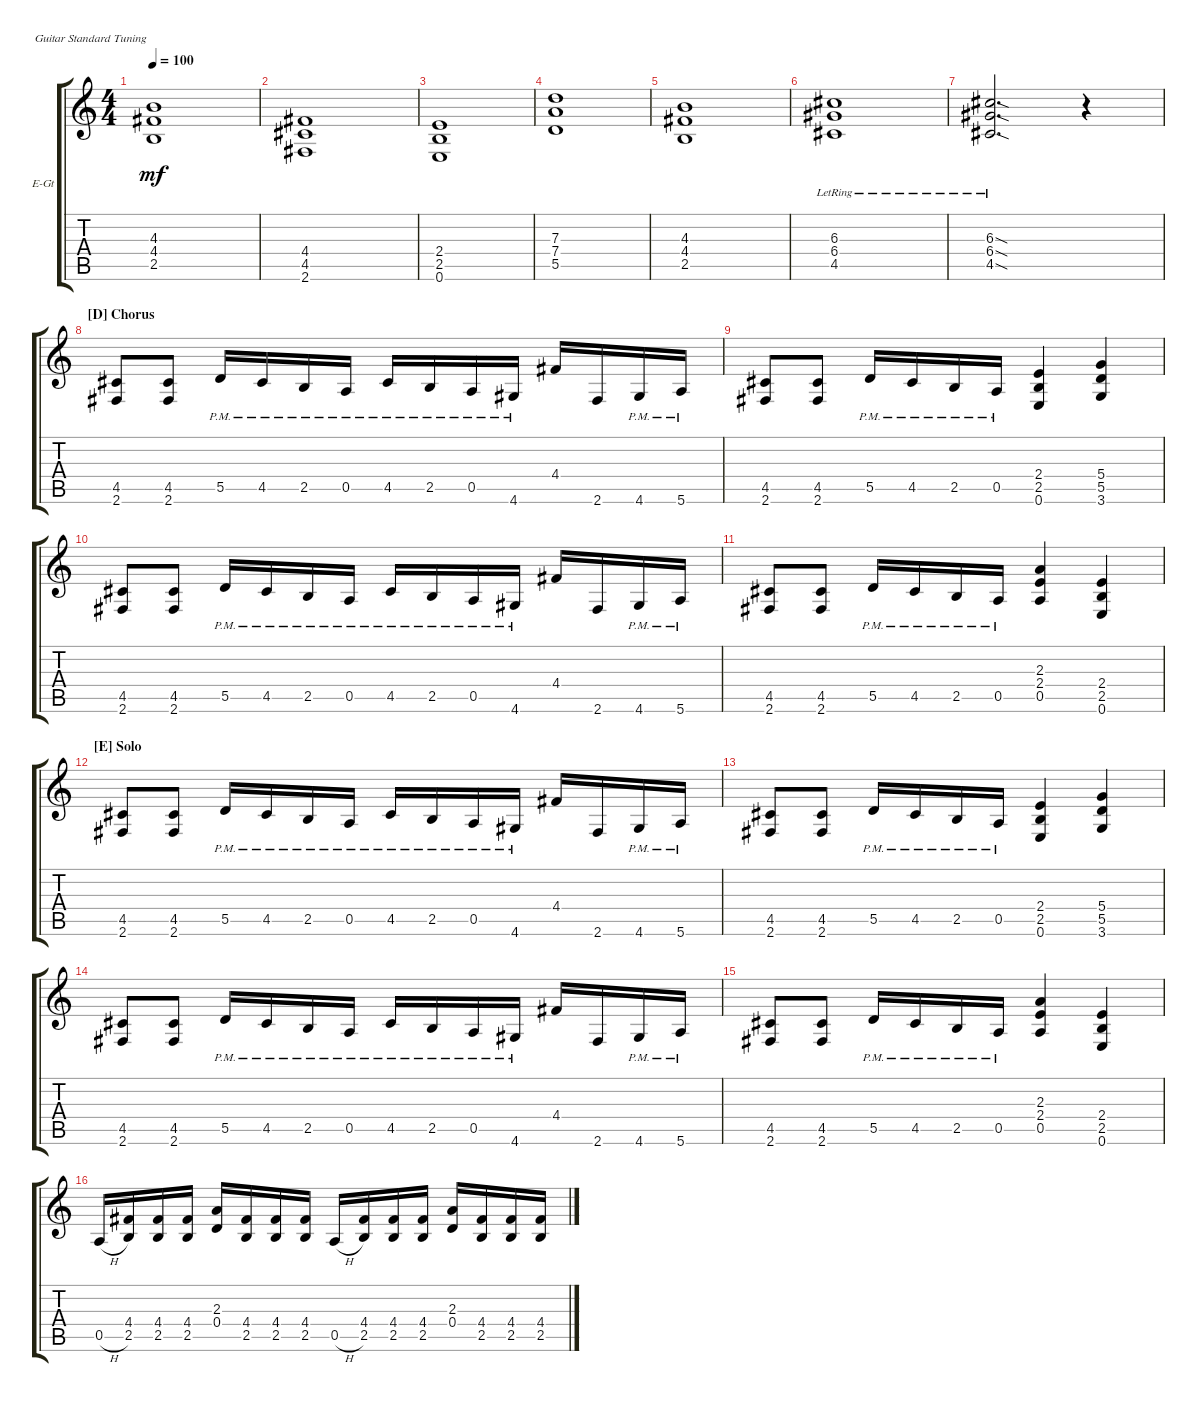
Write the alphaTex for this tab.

\defaultSystemsLayout 4
\bracketExtendMode groupsimilarinstruments
\firstSystemTrackNameOrientation horizontal
\otherSystemsTrackNameOrientation horizontal
\track ("Rhythm Guitar" "E-Gt") {instrument overdrivenguitar}
\staff {score tabs}
\tuning (E4 B3 G3 D3 A2 E2)
\ts (4 4)
\tempo 100
\clef g2
\ks c
(2.5 4.4 4.3).1{dy mf} |
(4.5 4.4 2.6).1 |
(0.6 2.5 2.4).1 |
(5.5 7.4 7.3).1 |
(2.5 4.4 4.3).1 |
(4.5{lr} 6.4{lr} 6.3).1 |
(4.5{sod lr} 6.4{sod lr} 6.3{sod}).2{d} r.4 |
\section ("D" "Chorus")
(2.6 4.5).8 (2.6 4.5).8 5.5{pm}.16 4.5{pm}.16 2.5{pm}.16 0.5{pm}.16 4.5{pm}.16 2.5{pm}.16 0.5{pm}.16 4.6{pm}.16 4.4.16 2.6.16 4.6{pm}.16 5.6{pm}.16 |
(2.6 4.5).8 (2.6 4.5).8 5.5{pm}.16 4.5{pm}.16 2.5{pm}.16 0.5{pm}.16 (2.5 2.4 0.6).4 (3.6 5.5 5.4).4 |
(2.6 4.5).8 (2.6 4.5).8 5.5{pm}.16 4.5{pm}.16 2.5{pm}.16 0.5{pm}.16 4.5{pm}.16 2.5{pm}.16 0.5{pm}.16 4.6{pm}.16 4.4.16 2.6.16 4.6{pm}.16 5.6{pm}.16 |
(2.6 4.5).8 (2.6 4.5).8 5.5{pm}.16 4.5{pm}.16 2.5{pm}.16 0.5{pm}.16 (0.5 2.4 2.3).4 (0.6 2.5 2.4).4 |
\section ("E" "Solo")
(2.6 4.5).8 (2.6 4.5).8 5.5{pm}.16 4.5{pm}.16 2.5{pm}.16 0.5{pm}.16 4.5{pm}.16 2.5{pm}.16 0.5{pm}.16 4.6{pm}.16 4.4.16 2.6.16 4.6{pm}.16 5.6{pm}.16 |
(2.6 4.5).8 (2.6 4.5).8 5.5{pm}.16 4.5{pm}.16 2.5{pm}.16 0.5{pm}.16 (2.5 2.4 0.6).4 (3.6 5.5 5.4).4 |
(2.6 4.5).8 (2.6 4.5).8 5.5{pm}.16 4.5{pm}.16 2.5{pm}.16 0.5{pm}.16 4.5{pm}.16 2.5{pm}.16 0.5{pm}.16 4.6{pm}.16 4.4.16 2.6.16 4.6{pm}.16 5.6{pm}.16 |
(2.6 4.5).8 (2.6 4.5).8 5.5{pm}.16 4.5{pm}.16 2.5{pm}.16 0.5{pm}.16 (0.5 2.4 2.3).4 (0.6 2.5 2.4).4 |
0.5{h}.16 (2.5 4.4).16 (2.5 4.4).16 (2.5 4.4).16 (0.4 2.3).16 (2.5 4.4).16 (2.5 4.4).16 (2.5 4.4).16 0.5{h}.16 (2.5 4.4).16 (2.5 4.4).16 (2.5 4.4).16 (0.4 2.3).16 (2.5 4.4).16 (2.5 4.4).16 (2.5 4.4).16
